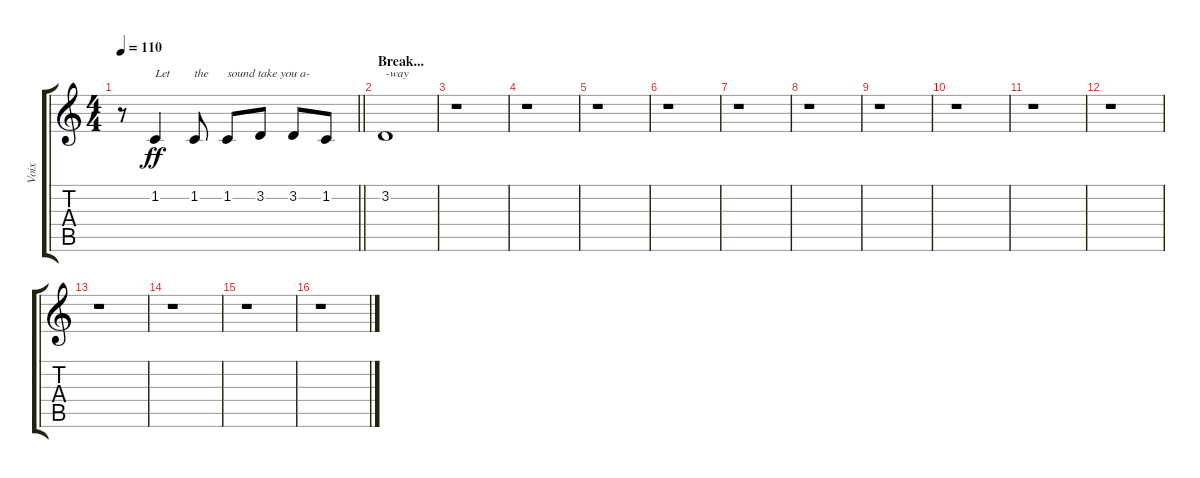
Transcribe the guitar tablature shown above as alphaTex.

\track ("Voix" "Voix") {instrument accordion}
\staff {score tabs}
\tuning (E4 B3 G3 D3 A2 E2) {hide}
\ts (4 4)
\tempo 110
\clef g2
\barLineRight lightlight
\ks c
r.8{dy ff} 1.2.4{txt "Let"} 1.2.8{txt "the"} 1.2.8{txt "sound take you a-"} 3.2.8 3.2.8 1.2.8 |
\section ("" "Break...")
3.2.1{txt "-way"} |
r.1 |
r.1 |
r.1 |
r.1 |
r.1 |
r.1 |
r.1 |
r.1 |
r.1 |
r.1 |
r.1 |
r.1 |
r.1 |
r.1
